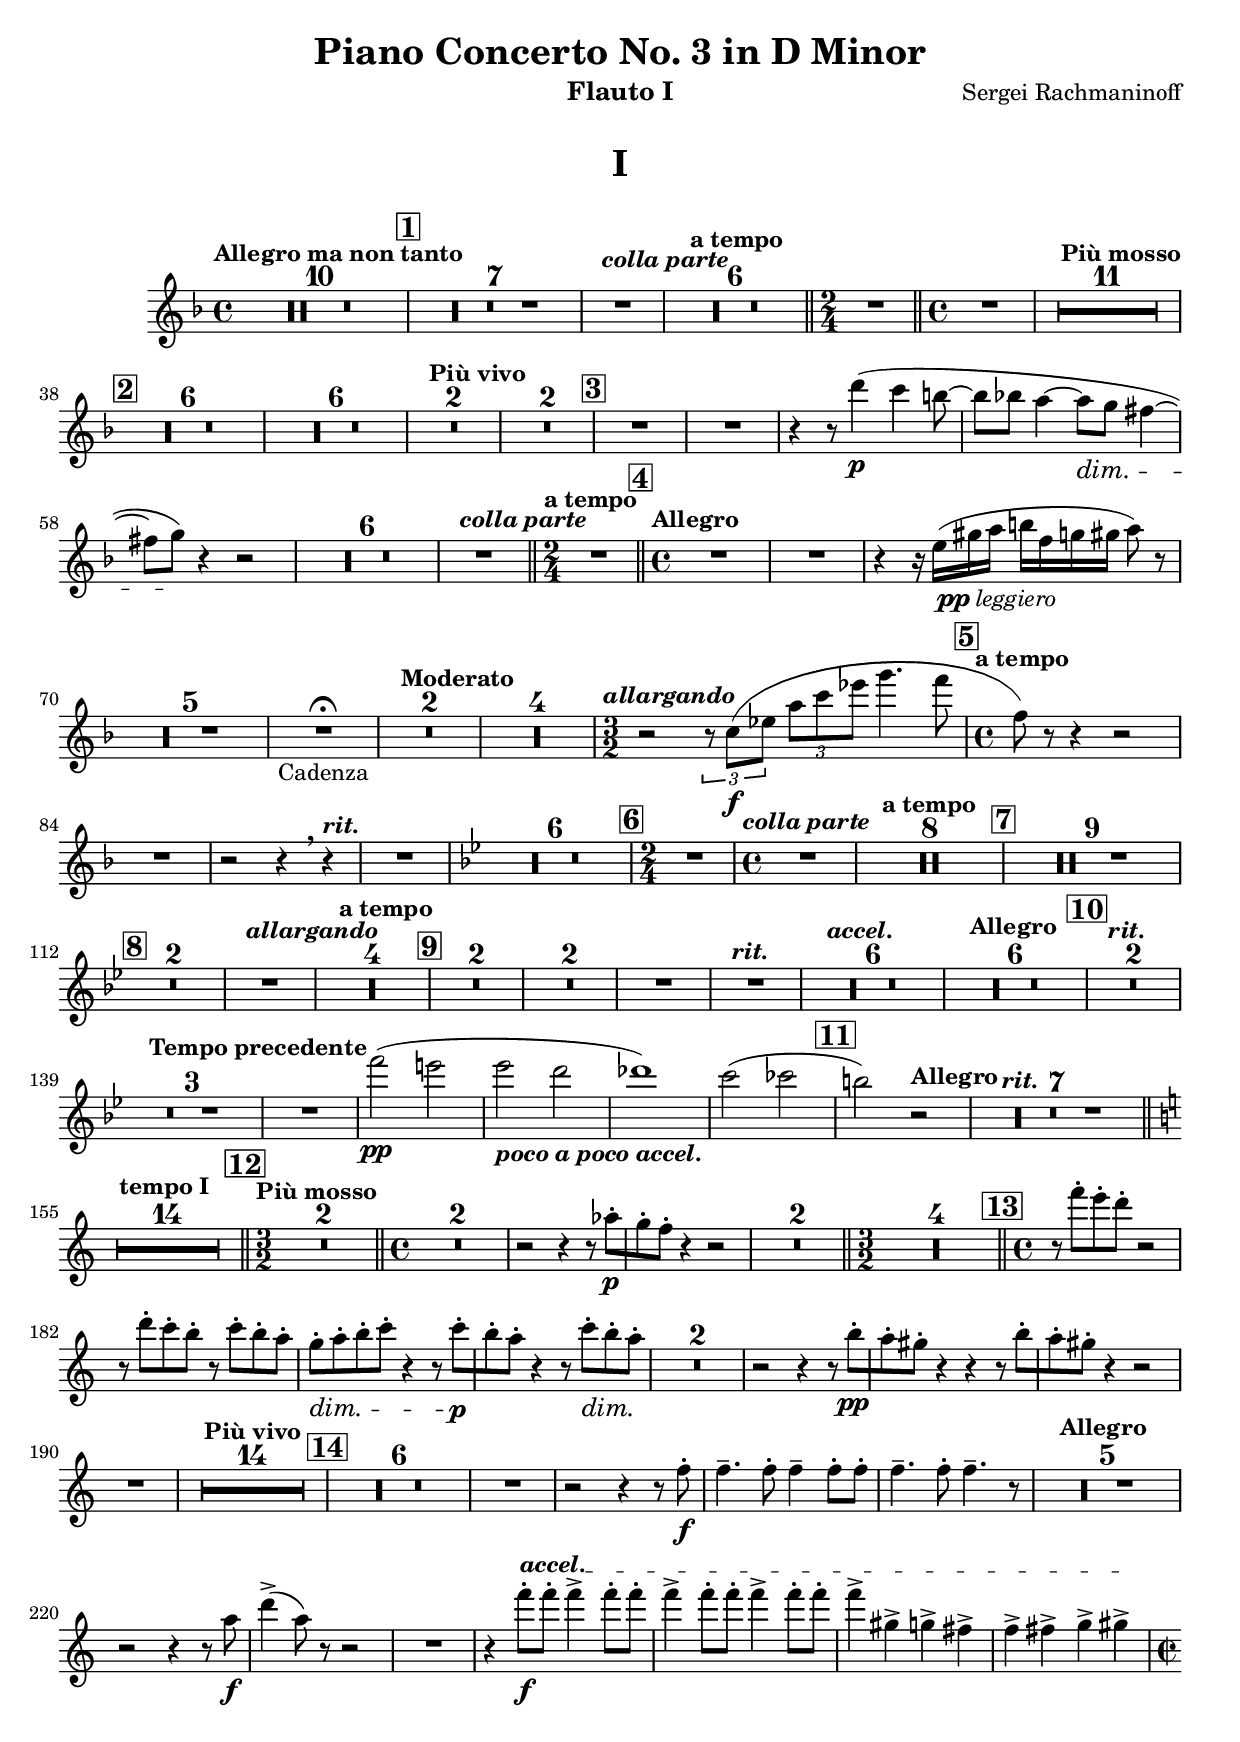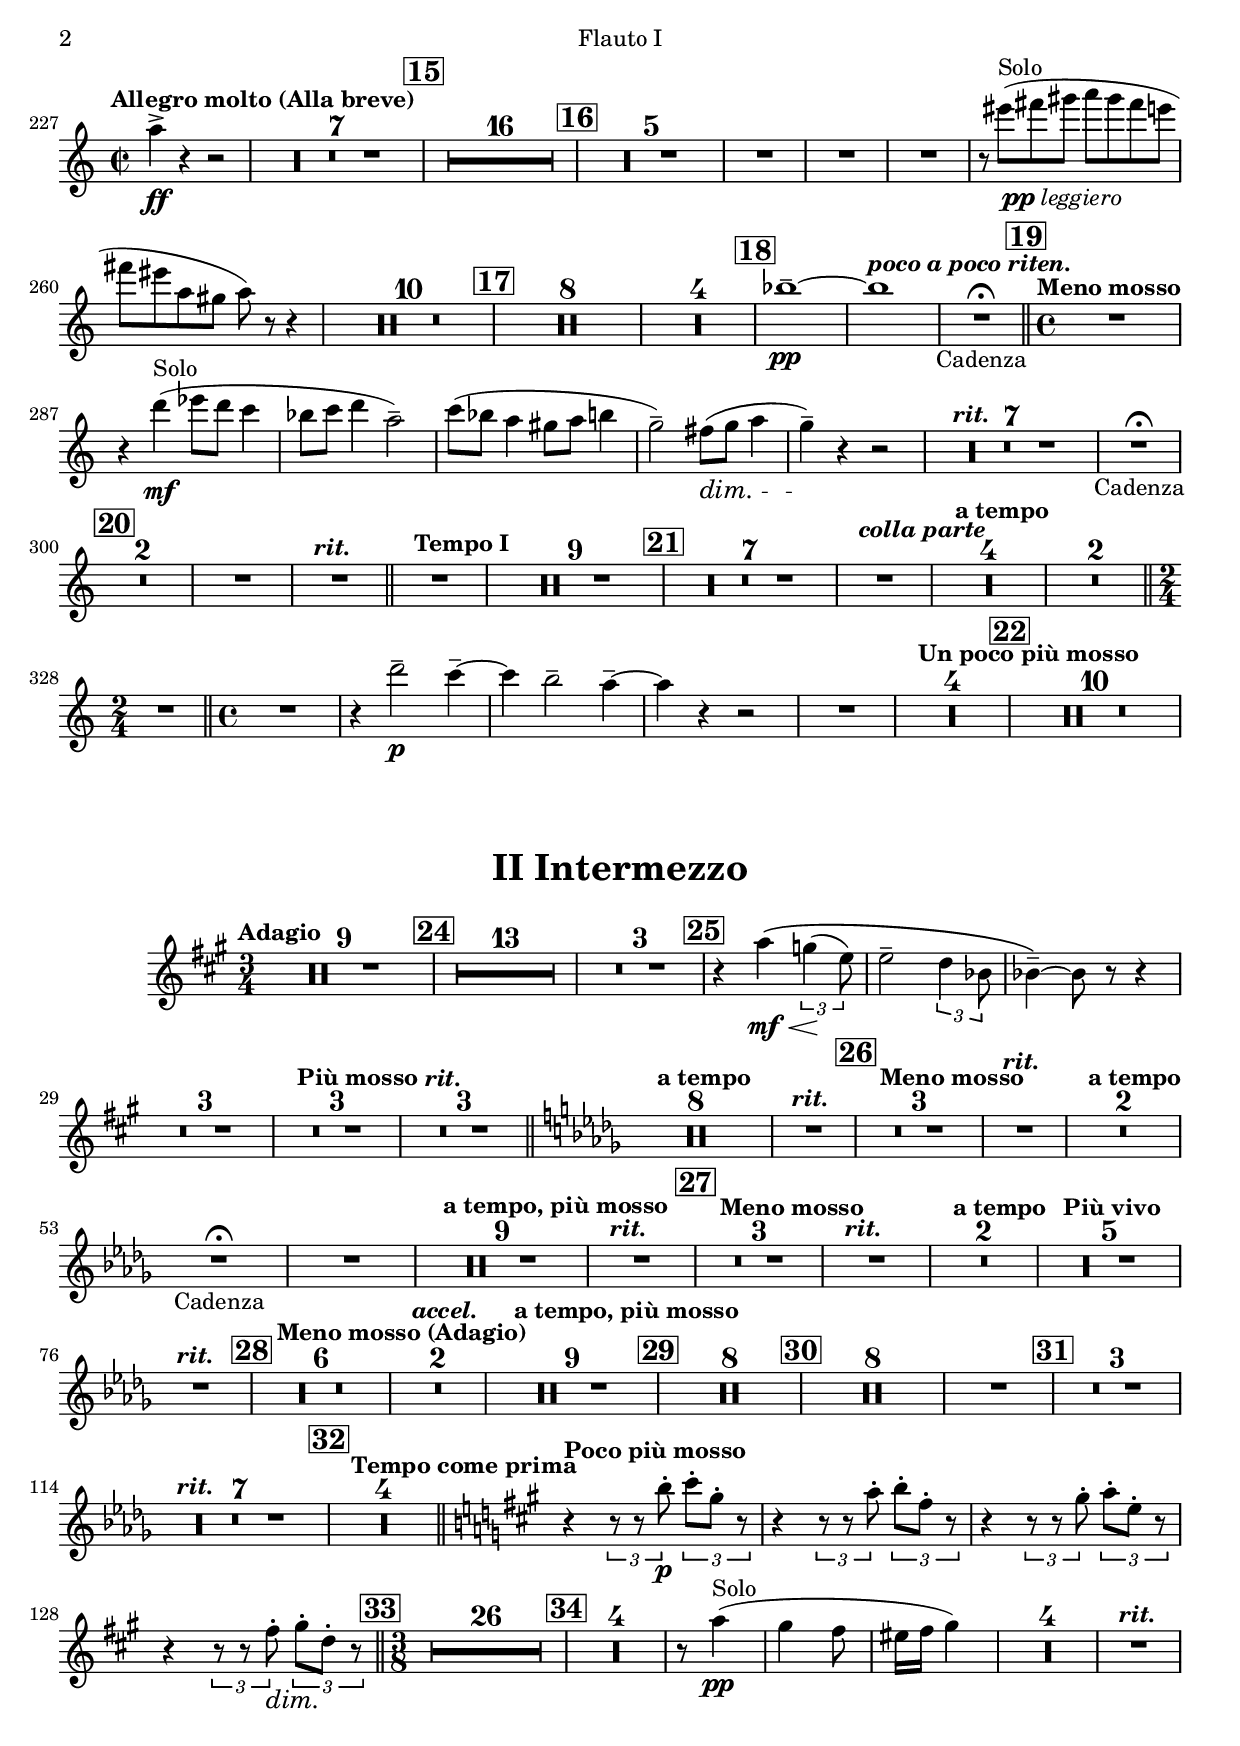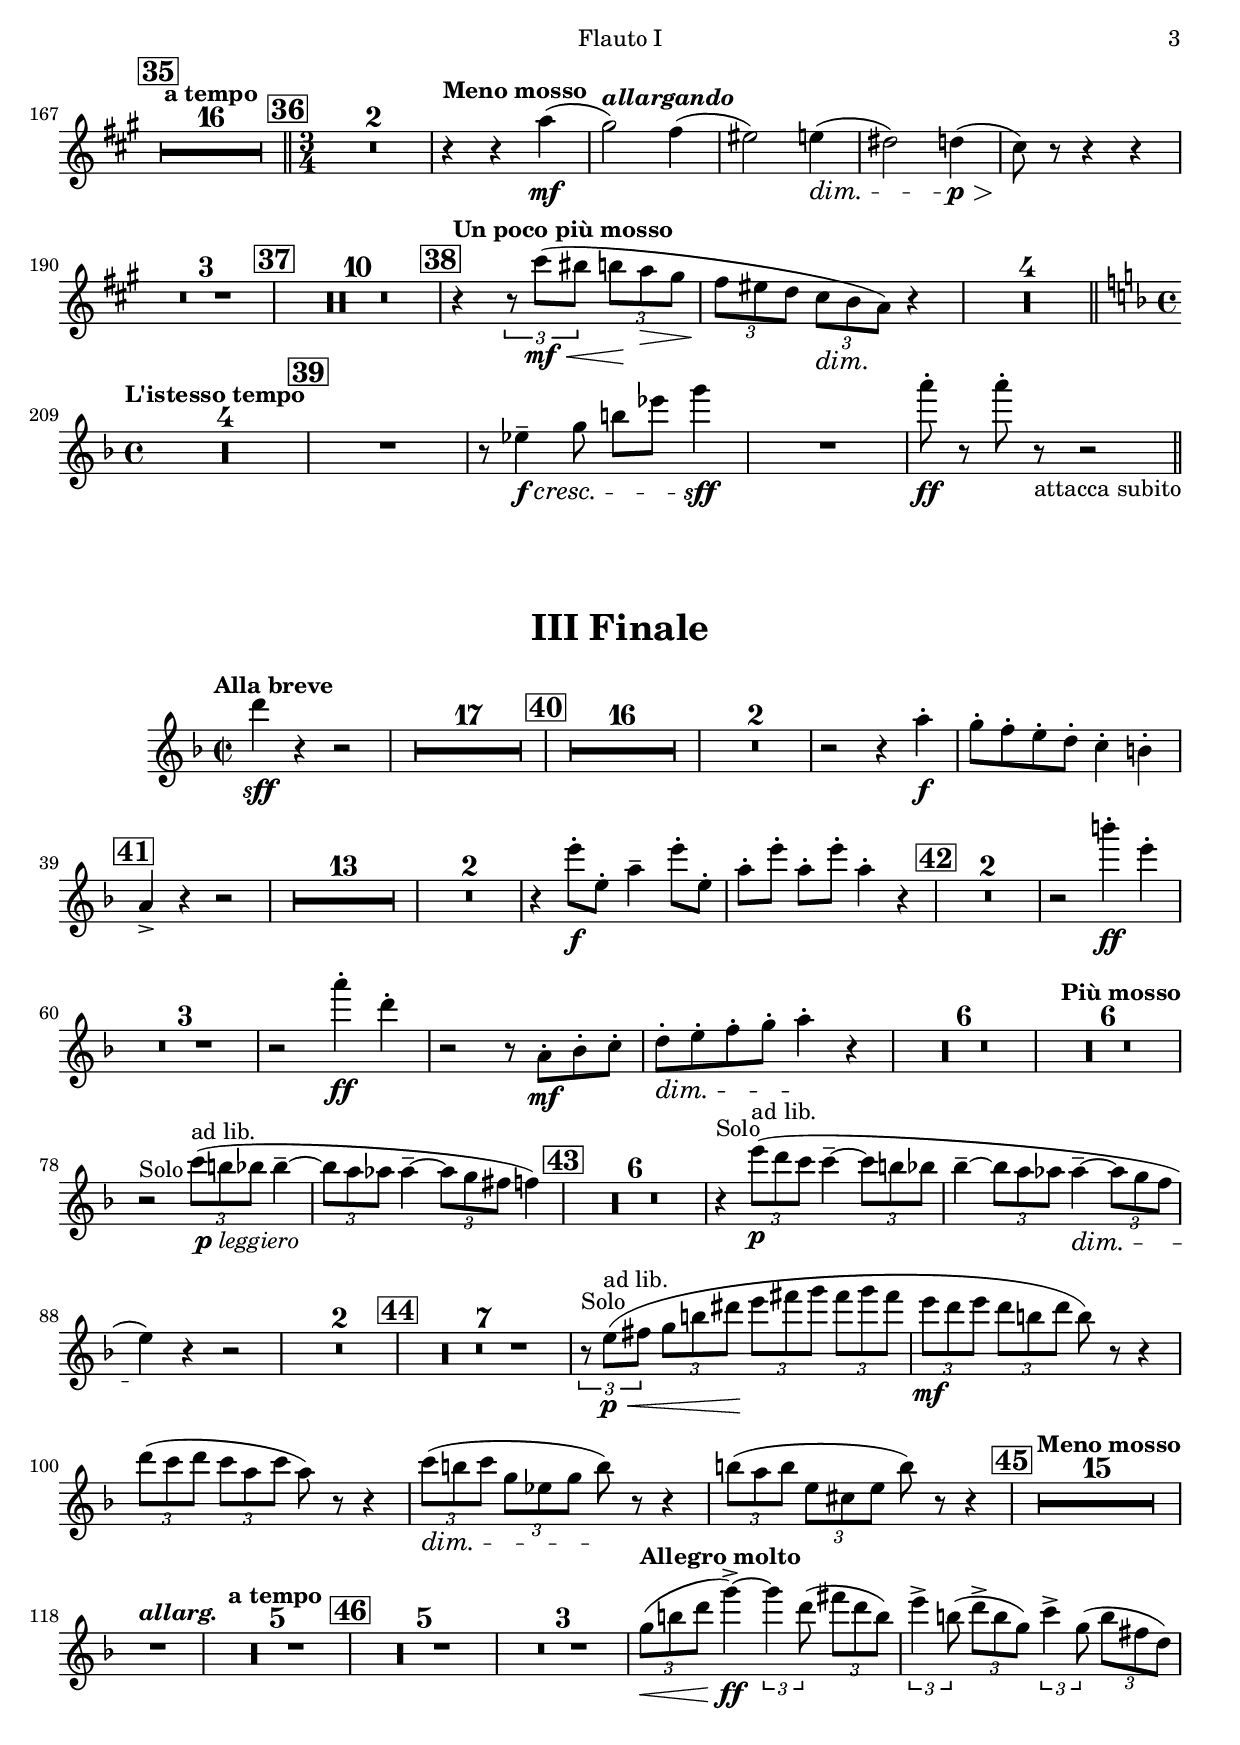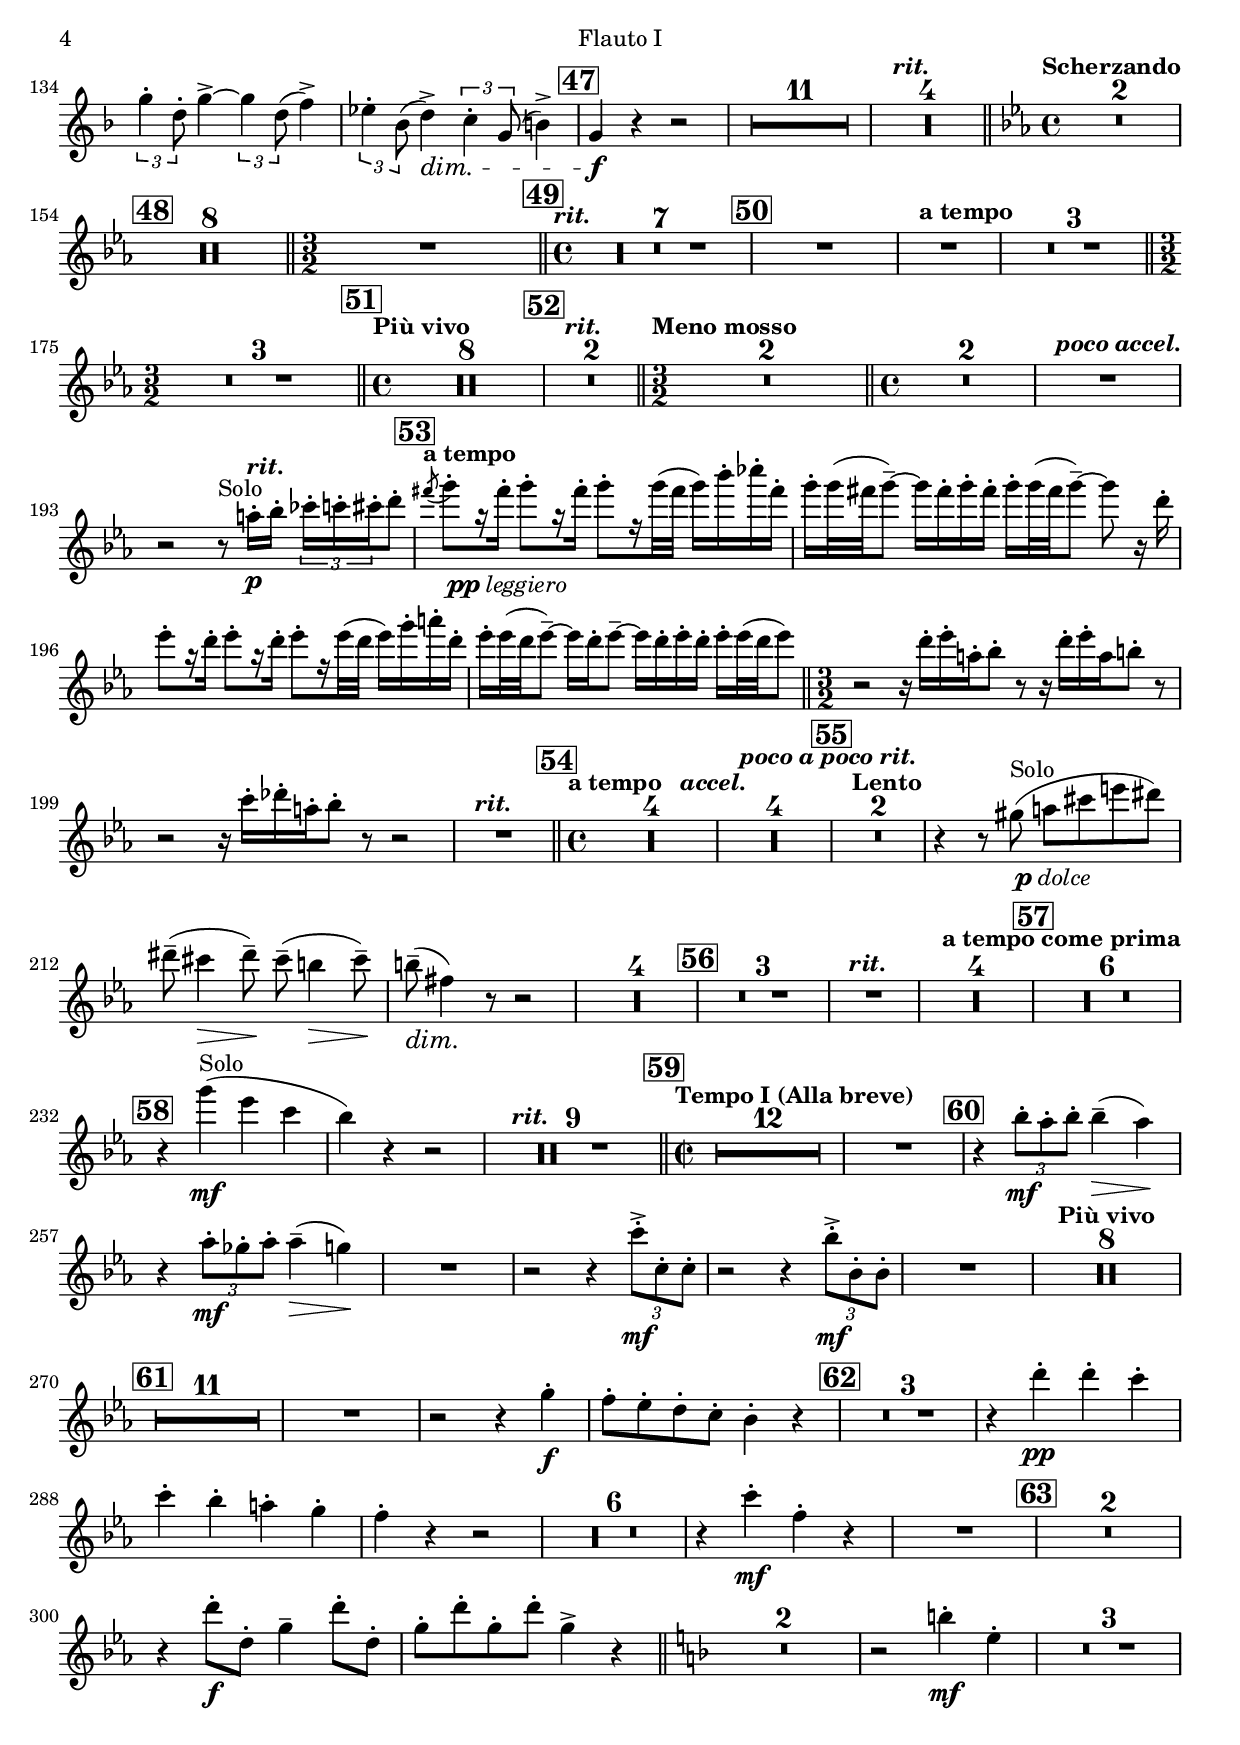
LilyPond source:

%cues:
%Oboe I
%Clar. I
%Bsn. II
%Hrn I
%Viol. I
%Viol. II
%Viola
%Piano

\version "2.18.2"

pDolce = \tweak DynamicText.self-alignment-X #LEFT 
  #(make-dynamic-script (markup #:dynamic "p" #:normal-text #:italic "dolce"))


pLeg = \tweak DynamicText.self-alignment-X #LEFT 
  #(make-dynamic-script (markup #:dynamic "p" #:normal-text #:italic "leggiero"))


ppLeg = \tweak DynamicText.self-alignment-X #LEFT 
  #(make-dynamic-script (markup #:dynamic "pp" #:normal-text #:italic "leggiero"))

\language "english"

\header{
  title = "Piano Concerto No. 3 in D Minor"
  opus = "Opus 30"
  composer = "Sergei Rachmaninoff"
  instrument = "Flauto I"
}
\paper{
  print-all-headers=##t}

FlOneI=\relative c'{
  \clef treble
  \key d \minor
  \tempo "Allegro ma non tanto"
  R1 * 10 \mark\default |
  R1 * 7 |
  \tempo \markup{\italic "colla parte"} R1 |
  \tempo "a tempo" R1 * 6 \bar "||"
  \time 2/4 R2 \bar "||"
  \time 4/4 R1 |
  \tempo "Più mosso" R1 * 11 \mark\default |
  R1 * 6 |
  % \cueDuring #"OboeOne" #UP
  R1 * 6 |
  \tempo "Più vivo"
  R1 * 2 | 
  % \cueDuring #"OboeOne" #UP
  {R1 * 2 \mark\default | R1 } |
  R1 |
  r4 r8 d''4(\p c b8~ | b bf a4~ a8\dim g fs4~ | fs8 g)\! r4 r2 |
  R1 * 6 |
  \tempo \markup{\italic "colla parte"} R1 \bar "||"
  \time 2/4 \tempo "a tempo" R2 \mark\default \bar "||"
  \time 4/4 \tempo "Allegro" R1 |
  % \cueDuring #"OboeOne" #UP
    {R1 | r4 r16 }
  e16\ppLeg( gs a b f g gs a8) r |
  R1 * 5 |
  % Skip cadenza here in orch. score
  R1\fermataMarkup_"Cadenza"
  \tempo "Moderato" R1 * 2 |
  % \cueDuring #"OboeOne" #UP
  {R1 * 4 | \time 3/2 \tempo\markup{\italic "allargando"} r2 }
  \tuplet 3/2 4 {r8 c,\f( ef a[ c ef]} g4. f8 \mark\default |
  \time 4/4 \tempo "a tempo" f,) r r4 r2 |
  R2 * 2 |
  r2 r4\breathe \tempo\markup{\italic "rit."} r4 |
  R1 |
  \key g \minor R1 * 6 \mark\default |
  \time 2/4 R2 |
  \time 4/4 \tempo\markup{\italic "colla parte"} R1 |
  \tempo "a tempo" R1 * 8 \mark\default |
  R1 * 9 \mark\default |
  R1 * 2 |
  \tempo\markup{\italic "allargando"} R1 |
  \tempo "a tempo" R1 * 4 \mark\default |
  R1 * 2 |
  % \cueDuring #"OboeOne" #UP
    {R1 * 2}
  % \cueDuring #"ClarOne" #DOWN
    {R1 |\tempo\markup{\italic "rit."} R1 } |
  \tempo\markup{\italic "accel."} R1 * 6 |
  \tempo "Allegro" R1 * 6 \mark\default |
  \tempo\markup{\italic "rit."} R1 * 2 |
  \tempo "Tempo precedente" R1 * 3 |
  % \cueDuring #"OboeOne" #UP
    {R1} |
  f'2(\pp e | ef_\markup{\bold\italic "poco a poco accel."} d| df1) |
  c2( cf \mark\default | b)\tempo "Allegro" r |
 \tempo\markup{\italic "rit."} R1 * 7 \bar "||"
 \key a \minor \tempo "tempo I" R1 * 14 \mark\default \bar "||" 
 \time 3/2 \tempo "Più mosso" R1. * 2 \bar "||"
 \time 4/4 
  % \cueDuringwithClef #"BsnTwo" #UP #"treble"
  {\time 4/4 R1 * 2 | r2 }
  r4 r8 af-.[\p | g-. f-.] r4 r2 |
  R1 * 2 \bar "||"
  \time 3/2 R1.* 4 \mark\default \bar "||"
  \time 4/4 r8 f'-. e-. d-. r2 |
  r8 d-. c-. b-. r c-. b-. a-. |
  g-.\dim a-. b-. c-. r4 r8 c-.[\p
  b-. a-.] r4 r8 c-.\dim[ b-. a-.]\! |
  R1 * 2 | 
  r2 r4 r8 b-.[\pp | a-. gs-.] r4 r r8 b-.[ | a-. gs-.] r4 r2 | R1 |
  \tempo "Più vivo" R1 * 14 \mark\default | 
  R1 * 6 |
 % \cueDuring #"OboeOne" #UP
  {R1 | r2 r4 }
  r8 f-.\f | f4.-- f8-. f4-- f8-. f-. | f4.-- f8-. f4.-- r8 |
  \tempo "Allegro" R1 * 5 |
  r2 r4 r8 a\f | d4(-> a8) r r2 | R1 |
  \override TextSpanner.bound-details.left.text =\markup{\bold\italic "accel."}
  r4 f'8-.\f\startTextSpan f-. f4-> f8-. f-. |
  f4-> f8-. f-. f4-> f8-. f-. |
  f4-> gs,-> g-> fs-> | f-> fs-> g-> gs->\stopTextSpan |
  \time 2/2 \tempo "Allegro molto (Alla breve)"
  a->\ff r r2 | R1 * 7 \mark\default |
  R1 * 16 \mark\default |
  R1 * 5 |
  % \cueDuring #"ViolOne" #UP
  {R1} |
  R1 |
  % \cueDuring #"ViolOne" #UP
  {R1} |
  r8 es'(\ppLeg^"Solo" fs gs a gs fs e |
  fs es a, gs a) r r4 |
  R1 * 10 \mark\default |
  R1 * 8 |
  % \cueDuring #"Piano" #UP
  {R1*4} \mark\default |
  bf1--\pp~ \tempo\markup{\italic "poco a poco riten."} | bf |
  % Skip cadenza
  R1\fermataMarkup_"Cadenza" \mark\default \bar "||"
  %\cueDuring #"Piano" #DOWN
  {\time 4/4 \tempo "Meno mosso" R1 | r4}
  d4(\mf^"Solo" ef8 d c4 | bf8 c d4 a2--) |
  c8( bf a4 gs8 a b4 | g2--) fs8(\dim g a4 |
  g--)\! r r2 | \tempo\markup{\italic "rit."} R1 * 7 |
  % skip Cadenza
  R1\fermataMarkup_"Cadenza" \mark\default |
  R1 * 2 |
  %\cueDuring #"HrnOne" #DOWN
    {R1 | \tempo\markup{\italic "rit."} R1 \bar "||"
    \tempo "Tempo I" R1 }
  R1 * 9 \mark\default |
  R1 * 7 |
  \tempo\markup{\italic "colla parte"} R1 |
  \tempo "a tempo" R1 * 4 |
  %\cueDuring #ClarOne #DOWN
    {R1 * 2 \bar "||" \time 2/4 R2 \bar "||" \time 4/4 R1 | r4 }
  d'2--\p c4~-- | c b2-- a4~-- | a r r2 | R1 |
  \tempo "Un poco più mosso" R1 * 4 \mark\default |
  R1 * 10 \bar ".|"
} 

FlOneII = \relative c'{
  \clef treble
  \key fs \minor
  \time 3/4
  \tempo "Adagio"
  R2. * 9 \mark #24 |
  R2. * 13 |
  %\CueDuringWithClef #"Viola" #UP #"alto"
  {R2. * 3 \mark\default | r4 }
  a''\(\mf\< \tuplet 3/2 {g4(\! e8)} | e2-- \tuplet 3/2 {d4 bf8} |
  bf4--\)~ bf8 r r4 | R2. * 3 |
  \tempo "Più mosso" R2. * 3 |
  \tempo\markup{\italic "rit."} R2. * 3 \bar "||"
  \key bf \minor \tempo "a tempo" R2. * 8 |
  \tempo\markup{\italic "rit."} R2. \mark\default |
  \tempo "Meno mosso" R2. * 3 |
  \tempo\markup{\italic "rit."} R2. |
  \tempo "a tempo" R2. * 2 |
  % Skip cadenza
  R2.\fermataMarkup_"Cadenza"
  R2.
  \tempo "a tempo, più mosso" R2. * 9 |
  \tempo\markup{\italic "rit."} R2. \mark\default |
  \tempo "Meno mosso" R2. * 3 |
  \tempo\markup{\italic "rit."} R2. |
  \tempo "a tempo" R2. * 2 |
  \tempo "Più vivo" R2. * 5 |
  \tempo\markup{\italic "rit."} R2. \mark\default |
  \tempo "Meno mosso (Adagio)" R2. * 6 |
  \tempo\markup{\italic "accel."} R2. * 2 |
  \tempo "a tempo, più mosso" R2. * 9 \mark\default |
  R2. * 8 \mark\default |
  R2. * 8 |
  %\cueDuring  #"OboeOne" #UP
  {R2. \mark\default | R2. * 3} |
  \tempo\markup{\italic "rit."} R2. * 7 \mark\default | 
  %\cueDuring  #"ViolOne" #UP
  {\tempo "Tempo come prima" R2. * 4 \bar "||"
  \key fs \minor \tempo "Poco più mosso" 
  r4} \tuplet 3/2 4 {r8 r b'-.\p cs-. gs-. r} |
  r4 \tuplet 3/2 4 {r8 r a-. b-. fs-. r} |
  r4 \tuplet 3/2 4 {r8 r gs-. a-. e-. r} |
  r4 \tuplet 3/2 4 {r8 r fs-.\dim gs-. d-.\! r} \mark\default \bar "||"
  \time 3/8 R4.*26 \mark\default |
  %\cueDuring #"ClarOne" #DOWN
  {R4.*4 | r8}
  a'4\pp(^"Solo" | gs fs8 | es16 fs gs4) |
  R4. * 4
  \tempo\markup{\italic "rit."} R4. \mark\default |
  \tempo "a tempo" R4.*16 \mark\default \bar "||"
  \time 3/4
  %\cueDuring #"ViolTwo" #UP
  {R2. * 2 | \tempo "Meno mosso" r4}
  r4 a\mf( |
  \tempo\markup{\italic "allargando"} gs2) fs4( |
  es2) e4(\dim |
  ds2) d4(\p\> |
  cs8)\!r r4 r | R2. * 3 \mark\default |
  R2. * 10 \mark\default |
  \tempo "Un poco più mosso" r4 \tuplet 3/2 4 { r8 cs'\mf\<( bs b\! a\> gs |
  fs\! es d cs\dim b a\!)} r4 | R2. * 4 \bar "||"
  \time 4/4
  \key d \minor
  \tempo "L'istesso tempo"
  R1 * 4 \mark\default |
  R1 |
  r8 ef'4\f\cresc-- g8 b ef g4\sff | R1 | a8-.\ff r a-. r_"attacca subito" r2 \bar "||"
} 

FlOneIII = \relative c' {
  \clef treble
  \key d \minor
  \time 2/2
  \tempo "Alla breve"
  d''4\sff r r2 | R1 * 17 \mark #40 |
  R1 * 16 |
  %\cueDuring #"ClarOne" #DOWN
  {R1 * 2 | r2 r4} a-.\f |
  g8-. f-. e-. d-. c4-. b-. \mark\default |
  a-> r r2 | R1 * 13 |
  %\cueDuring #"OboeOne" #UP
  {R1 * 2 | r4 }
  e''8-.\f e,-. a4-- e'8-. e,-. |
  a-.[ e'-.] a,-.[ e'-.] a,4-. r \mark\default |
  R1 * 2 |
  r2 b'4-.\ff e,-. | R1 * 3 |
  r2 a4-.\ff d,-. |
  r2 r8 a,-.\mf bf-. c-. | d\dim-. e-. f-. g-. a4-.\! r | R1 * 6 |
  \tempo "Più mosso" R1 * 6 |
  r2^"Solo" \tuplet 3/2 {c8(\pLeg^"ad lib." b bf} bf4--~ |
  \tuplet 3/2 {bf8 a af} af4--~ \tuplet 3/2 {af8 g fs} f4) \mark\default |
  R1 * 6 |
  r4^"Solo" \tuplet 3/2 {e'8^"ad lib."\p( d  c} c4--~ \tuplet 3/2{c8 b bf} |
  bf4--~ \tuplet 3/2{bf8 a af} af4--~\dim \tuplet 3/2 {af8 g f} | e4\!) r r2 |
  R1 * 2 \mark\default |
  R1 * 7 |
  \tuplet 3/2 4 {r8^"Solo" e8\p\<^"ad lib."([ fs] g b ds\! e[ fs g] fs g fs |
  e\mf[ d e] d b d} b) r r4 |
  \tuplet 3/2 4 {d8([ c d] c a c} a) r r4 |
  \tuplet 3/2 4 {c8\dim([ b c] g ef g} b)\! r r4 |
  \tuplet 3/2 4 {b8([ a b] e, cs e} b') r r4 \mark\default |
  \tempo "Meno mosso" R1 * 15 |
  \tempo\markup{\italic "allarg."} R1 |
  \tempo "a tempo" R1 * 5 \mark\default |
  R1 * 5 |
  %\cueDuring #"OboeOne #UP
  {R1 * 3 } |
  \tempo "Allegro molto"
  \tuplet 3/2 {g8\<( b d} g4)\ff->~ \tuplet 3/2 4 {g d8( fs8[ d b])} |
  \tuplet 3/2 4 {e4-> b8( d[-> b g)] c4-> g8( b[ fs d]) |
  g4-. d8-.} g4->~ \tuplet 3/2 {g d8(} f4)-> |
  \tuplet 3/2 {ef4-. bf8(} d4)->\dim \tuplet 3/2 {c4-. g8(} b4)-> \mark\default |
  g\f r r2 | 
  R1 * 11 |
  \tempo\markup{\italic "rit."} R1 * 4 \bar "||"
  \time 4/4
  \key c \minor
  \tempo "Scherzando"
  R1 * 2 \mark\default |
  R1 * 8 \bar "||"
  \time 3/2 R1. \mark\default \bar "||"
  \time 4/4 \tempo\markup{\italic "rit."} R1 * 7 \mark\default |
  %\cueDuring #"ViolTwo" #UP
  {R1 | \tempo "a tempo" R1}
  R1 * 3 \bar "||"
  \time 3/2 R1. * 3 \mark\default \bar "||"
  \time 4/4 \tempo "Più vivo" R1 * 8 \mark\default |
  \tempo\markup{\italic "rit."} R1 * 2 \bar "||"
  \time 3/2 \tempo "Meno mosso" R1. * 2 \bar "||"
  \time 4/4 
  %\cueDuring #"OboeOne" #UP
  {R1 * 2 | \tempo\markup{\italic "poco accel."} R1 | r2 }
  r8^"Solo" \tempo\markup{\italic "rit."} a'16\p-. bf-. \tuplet 3/2 {cf-. c-. cs-.} d8-. \mark\default |
  \tempo "a tempo"
  \acciaccatura{fs} g8-.[\ppLeg r16 fs]-. g8-.[ r16 fs-.] g8-.[ r16 g32( fs] g16) bf-. cf-. fs,-. |
  g16-. g32( fs g8--)~ g16 fs-. g-. fs-. g-. g32( fs g8--)~ g r16 d-. |
  ef8-.[ r16 d-.] ef8-.[ r16 d-.] ef8-.[ r16 ef32( d] ef16) g-. a-. d,-. |
  ef-. ef32( d ef8--)~ ef16 d-. ef8--~ ef16 d-. ef-. d-. ef-. ef32( d ef8) \bar "||"
  \time 3/2 
  r2 r16 d-. ef-. a,-. bf8-. r r16 d-. ef-. a, b8-. r |
  r2 r16 c-. df-. a-. bf8-. r r2 | \tempo\markup{\italic "rit."} R1. \mark\default \bar "||"
  \time 4/4 \tempo\markup{"a tempo  " \italic{accel.}} R1 * 4 |
  \tempo\markup{\italic "poco a poco rit."} R1 * 4 \mark\default |
  \tempo "Lento" R1 * 2 | 
  r4 r8 gs(\pDolce^"Solo" a cs e ds) |
  ds--( cs4\> ds8--)\! cs--( b4\> cs8--)\! |
  b--(\dim fs4)\! r8 r2 | R1 * 4 \mark\default |
  R1 * 3 | \tempo\markup{\italic "rit."} R1 | \tempo "a tempo come prima" R1 * 4 \mark\default |
  %\cueDuring #"ViolOne" #UP
  {R1 * 6 \mark\default | r4 }
  g'4\mf^"Solo"( ef c | bf) r r2 |
  \tempo\markup{\italic "rit."} R1 * 9 \mark\default \bar "||"
  \time 2/2 \tempo "Tempo I (Alla breve)" R1 * 12 |
  %\cueDuring #"OboeOne" #UP
  {R1} \mark\default |
  r4 \tuplet 3/2 {bf8-.\mf af-. bf-.} bf4--(\> af)\!|
  r4 \tuplet 3/2 {af8-.\mf gf-. af-.} af4--(\> g)\! | R1 |
  r2 r4 \tuplet 3/2 {c8-.->\mf c,-. c-.} |
  r2 r4 \tuplet 3/2 {bf'8-.->\mf bf,-. bf-.} | R2 * 2 |
  \tempo "Più vivo" R1 * 8 \mark\default |
  R1 * 11 |
  %\cueDuring #"OboeOne" #DOWN
  {R1 | r2 r4 } g'-.\f |
  f8-. ef-. d-. c-. bf4-. r \mark\default |
  R1 * 3 |
  r4 d'-.\pp d-. c-. | c-. bf-. a-. g-. | f-. r r2 |
  R1 * 6 |
  r4 c'-.\mf f,-. r | R1 \mark\default |
  R1 * 2 |
  r4 d'8-.\f d,-. g4-- d'8-. d,-. |
  g-. d'-. g,-. d'-. g,4-> r \bar "||"
  \key d \minor R1 * 2 |
  r2 b4-.\mf e,-. | R1 * 3 |
 


}

\markup{ \vspace #1 }
\score{
 
 \new Staff {
   \set Score.markFormatter = #format-mark-box-numbers
   \compressFullBarRests \FlOneI}
  \header{title="I"
          composer = ##f
        opus=##f
      instrument=##f}

}

\markup{ \vspace #1 }
\score{
 
 \new Staff {
   \set Score.markFormatter = #format-mark-box-numbers
   \compressFullBarRests \FlOneII}
  \header{title="II Intermezzo"
          composer = ##f
        opus=##f
      instrument=##f}

}

\markup{ \vspace #1 }
\score{
 
 \new Staff {
   \set Score.markFormatter = #format-mark-box-numbers
   \compressFullBarRests \FlOneIII}
  \header{title="III Finale"
          composer = ##f
        opus=##f
      instrument=##f}

}


